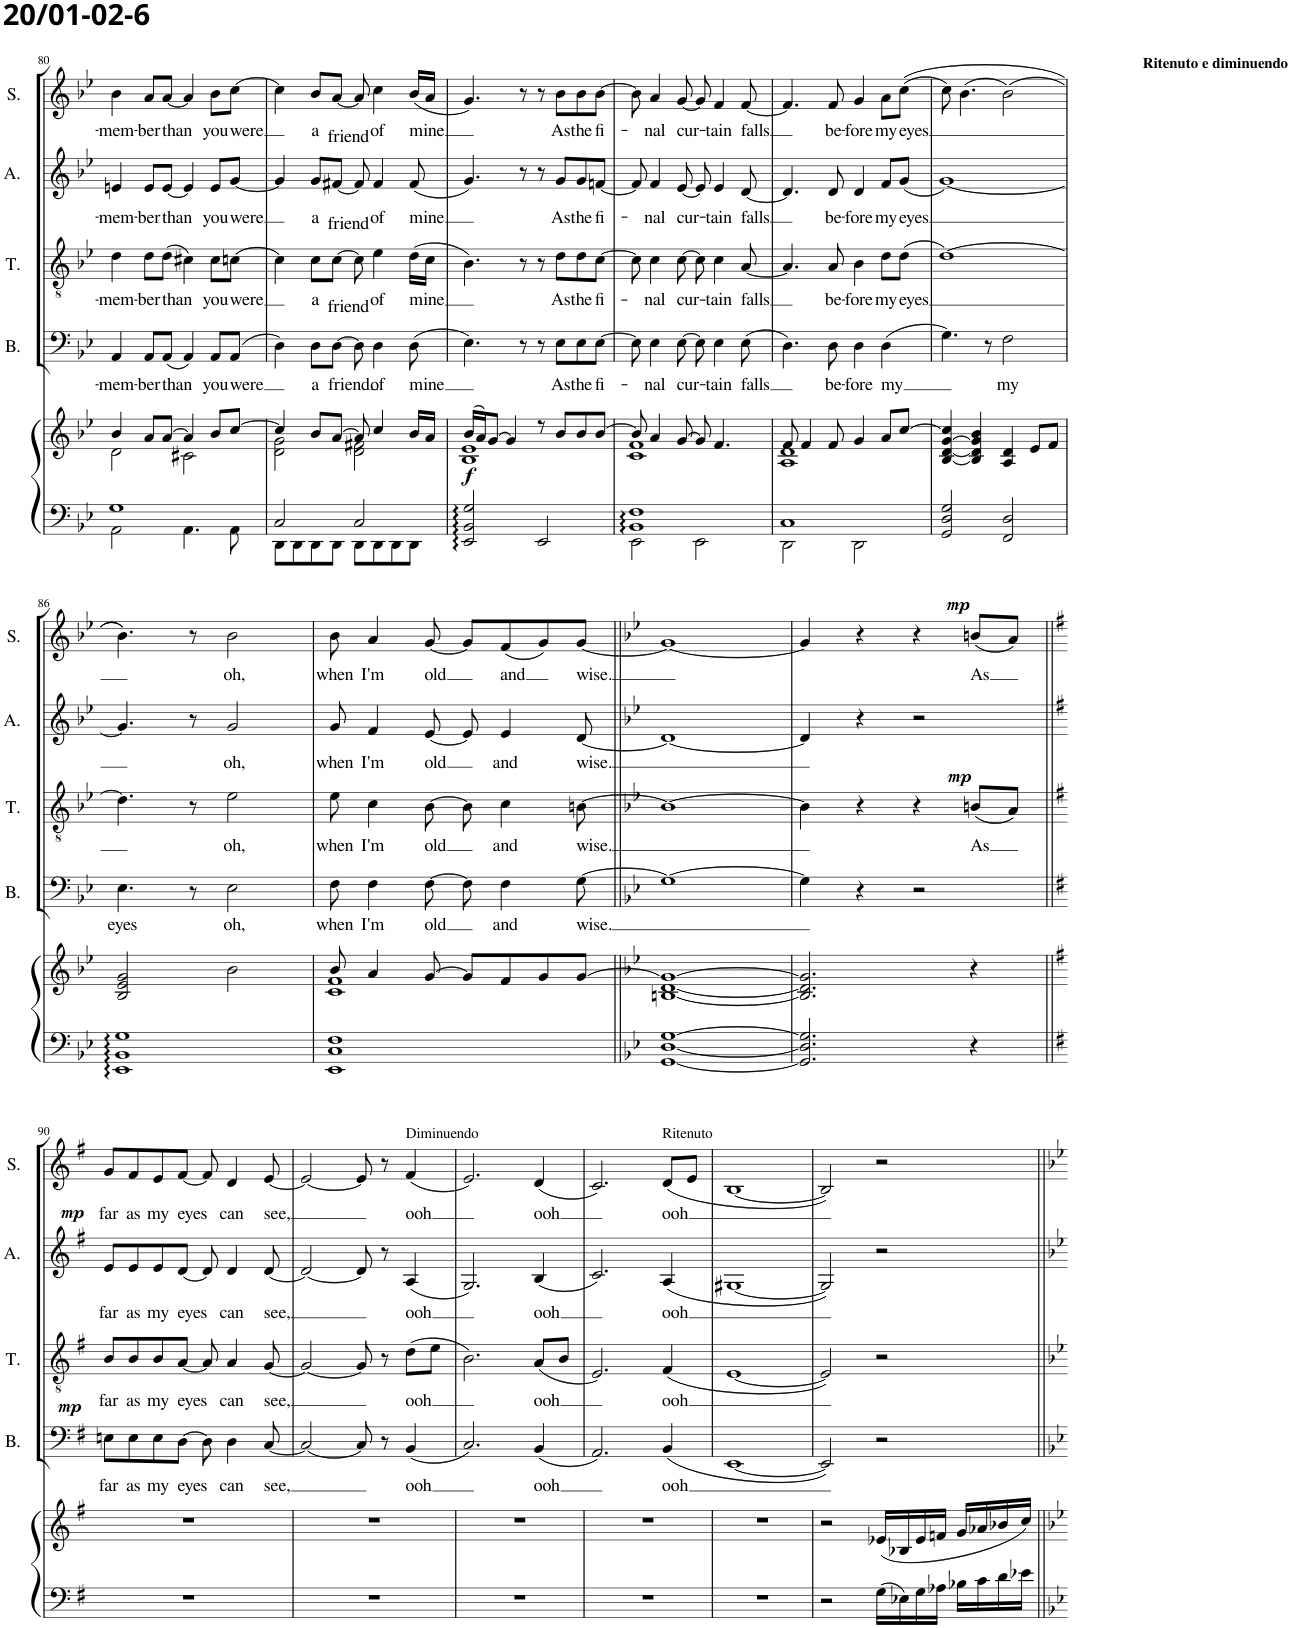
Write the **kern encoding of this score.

**kern	**kern	**dynam	**kern	**text	**dynam	**kern	**text	**dynam	**kern	**text	**dynam	**kern	**text	**dynam
*part5	*part5	*part5	*part4	*part4	*part4	*part3	*part3	*part3	*part2	*part2	*part2	*part1	*part1	*part1
*staff6	*staff5	*staff5/6	*staff4	*staff4	*staff4	*staff3	*staff3	*staff3	*staff2	*staff2	*staff2	*staff1	*staff1	*staff1
*I"Piano	*	*	*I"Bass	*	*	*I"Tenor	*	*	*I"Alto	*	*	*I"Soprano	*	*
*I'Pno	*	*	*I'B.	*	*	*I'T.	*	*	*I'A.	*	*	*I'S.	*	*
!!LO:PB:g=z
*clefF4	*clefG2	*	*clefF4	*	*	*clefGv2	*	*	*clefG2	*	*	*clefG2	*	*
*k[b-e-]	*k[b-e-]	*	*k[b-e-]	*	*	*k[b-e-]	*	*	*k[b-e-]	*	*	*k[b-e-]	*	*
*M2/2	*M2/2	*	*M2/2	*	*	*M2/2	*	*	*M2/2	*	*	*M2/2	*	*
=80	=80	=80	=80	=80	=80	=80	=80	=80	=80	=80	=80	=80	=80	=80
*^	*^	*	*	*	*	*	*	*	*	*	*	*	*	*
!	!	!	!	!	!	!LO:LY:b	!	!	!LO:LY:b	!	!	!LO:LY:b	!	!	!LO:LY:b	!
1G	2AA\	4b-/	2d\	.	4AA/	-mem-	.	4d\	-mem-	.	4en/	-mem-	.	4b-\	-mem-	.
!	!	!	!	!	!	!LO:LY:b	!	!	!LO:LY:b	!	!	!LO:LY:b	!	!	!LO:LY:b	!
.	.	8a/L	.	.	8AA/L	-ber	.	8d\L	-ber	.	8e/L	-ber	.	8a/L	-ber	.
!	!	!	!	!	!	!LO:LY:b	!	!	!LO:LY:b	!	!	!LO:LY:b	!	!	!LO:LY:b	!
.	.	[8a/J	.	.	(8AA/J	than	.	(8d\J	than	.	[8e/J	than	.	[8a/J	than	.
.	4.AA\	4a/]	2c#X\	.	4AA/)	.	.	4c#X\)	.	.	4e/]	.	.	4a/]	.	.
!	!	!	!	!	!	!LO:LY:b	!	!	!LO:LY:b	!	!	!LO:LY:b	!	!	!LO:LY:b	!
.	.	8b-/L	.	.	8AA/L	you	.	8c#\L	you	.	8e/L	you	.	8b-\L	you	.
!	!	!	!	!	!	!LO:LY:b	!	!	!LO:LY:b	!	!	!LO:LY:b	!	!	!LO:LY:b	!
.	8AA\	[8cc/J	.	.	(8AA/J	were	.	[8cn\J	were	.	[8g/J	were	.	[8cc\J	were	.
=81	=81	=81	=81	=81	=81	=81	=81	=81	=81	=81	=81	=81	=81	=81	=81	=81
2C/	8DD\L	4cc/]	2d\ 2g\	.	4D\)	.	.	4c\]	.	.	4g/]	.	.	4cc\]	.	.
.	8DD\	.	.	.	.	.	.	.	.	.	.	.	.	.	.	.
!	!	!	!	!	!	!LO:LY:b	!	!	!LO:LY:b	!	!	!LO:LY:b	!	!	!LO:LY:b	!
.	8DD\	8b-/L	.	.	8D\L	a	.	8c\L	a	.	8g/L	a	.	8b-/L	a	.
!	!	!	!	!	!	!LO:LY:b	!	!	!LO:LY:b	!	!	!LO:LY:b	!	!	!LO:LY:b	!
.	8DD\J	[8a/J	.	.	[8D\J	friend	.	[8c\J	friend	.	[8f#X/J	friend	.	[8a/J	friend	.
2C/	8DD\L	8a/]	2d\ 2f#X\	.	8D\]	.	.	8c\]	.	.	8f#/]	.	.	8a/]	.	.
!	!	!	!	!	!	!LO:LY:b	!	!	!LO:LY:b	!	!	!LO:LY:b	!	!	!LO:LY:b	!
.	8DD\	4cc/	.	.	4D\	of	.	4e-\	of	.	4f#/	of	.	4cc\	of	.
.	8DD\	.	.	.	.	.	.	.	.	.	.	.	.	.	.	.
!	!	!	!	!	!	!LO:LY:b	!	!	!LO:LY:b	!	!	!LO:LY:b	!	!	!LO:LY:b	!
.	8DD\J	16b-/LL	.	.	(8D\	mine	.	(16d\LL	mine	.	(8f#/	mine	.	(16b-/LL	mine	.
.	.	16a/JJ	.	.	.	.	.	16c\JJ	.	.	.	.	.	16a/JJ	.	.
*v	*v	*	*	*	*	*	*	*	*	*	*	*	*	*	*	*
=82	=82	=82	=82	=82	=82	=82	=82	=82	=82	=82	=82	=82	=82	=82	=82
!	!	!	!LO:DY:b	!	!	!	!	!	!	!	!	!	!	!	!
2EE-/ 2BB-/ 2G/	(16b-/LL	1B- 1e-	f	4.E-\)	.	.	4.B-\)	.	.	4.g/)	.	.	4.g/)	.	.
.	16a/J)	.	.	.	.	.	.	.	.	.	.	.	.	.	.
.	[8g/J	.	.	.	.	.	.	.	.	.	.	.	.	.	.
.	4g/]	.	.	.	.	.	.	.	.	.	.	.	.	.	.
.	.	.	.	8r	.	.	8r	.	.	8r	.	.	8r	.	.
2EE-/	8r	.	.	8r	.	.	8r	.	.	8r	.	.	8r	.	.
!	!	!	!	!	!LO:LY:b	!	!	!LO:LY:b	!	!	!LO:LY:b	!	!	!LO:LY:b	!
.	8b-/L	.	.	8E-\L	As	.	8d\L	As	.	8g/L	As	.	8b-\L	As	.
!	!	!	!	!	!LO:LY:b	!	!	!LO:LY:b	!	!	!LO:LY:b	!	!	!LO:LY:b	!
.	8b-/	.	.	8E-\	the	.	8d\	the	.	8g/	the	.	8b-\	the	.
!	!	!	!	!	!LO:LY:b	!	!	!LO:LY:b	!	!	!LO:LY:b	!	!	!LO:LY:b	!
.	[8b-/J	.	.	[8E-\J	fi-	.	[8c\J	fi-	.	[8fn/J	fi-	.	[8b-\J	fi-	.
=83	=83	=83	=83	=83	=83	=83	=83	=83	=83	=83	=83	=83	=83	=83	=83
*^	*	*	*	*	*	*	*	*	*	*	*	*	*	*	*
1BB- 1F	2EE-\	8b-/]	1c 1f	.	8E-\]	.	.	8c\]	.	.	8f/]	.	.	8b-\]	.	.
!	!	!	!	!	!	!LO:LY:b	!	!	!LO:LY:b	!	!	!LO:LY:b	!	!	!LO:LY:b	!
.	.	4a/	.	.	4E-\	-nal	.	4c\	-nal	.	4f/	-nal	.	4a/	-nal	.
!	!	!	!	!	!	!LO:LY:b	!	!	!LO:LY:b	!	!	!LO:LY:b	!	!	!LO:LY:b	!
.	.	[8g/	.	.	[8E-\	cur-	.	[8c\	cur-	.	[8e-/	cur-	.	[8g/	cur-	.
.	2EE-\	8g/]	.	.	8E-\]	.	.	8c\]	.	.	8e-/]	.	.	8g/]	.	.
!	!	!	!	!	!	!LO:LY:b	!	!	!LO:LY:b	!	!	!LO:LY:b	!	!	!LO:LY:b	!
.	.	4.f/	.	.	4E-\	-tain	.	4c\	-tain	.	4e-/	-tain	.	4f/	-tain	.
!	!	!	!	!	!	!LO:LY:b	!	!	!LO:LY:b	!	!	!LO:LY:b	!	!	!LO:LY:b	!
.	.	.	.	.	(8E-\	falls	.	[8A/	falls	.	[8d/	falls	.	[8f/	falls	.
=84	=84	=84	=84	=84	=84	=84	=84	=84	=84	=84	=84	=84	=84	=84	=84	=84
1C	2DD\	8f/	1A 1d	.	4.D\)	.	.	4.A/]	.	.	4.d/]	.	.	4.f/]	.	.
.	.	4f/	.	.	.	.	.	.	.	.	.	.	.	.	.	.
!	!	!	!	!	!	!LO:LY:b	!	!	!LO:LY:b	!	!	!LO:LY:b	!	!	!LO:LY:b	!
.	.	8f/	.	.	8D\	be-	.	8A/	be-	.	8d/	be-	.	8f/	be-	.
!	!	!	!	!	!	!LO:LY:b	!	!	!LO:LY:b	!	!	!LO:LY:b	!	!	!LO:LY:b	!
.	2DD\	4g/	.	.	4D\	-fore	.	4B-\	-fore	.	4d/	-fore	.	4g/	-fore	.
!	!	!	!	!	!	!LO:LY:b	!	!	!LO:LY:b	!	!	!LO:LY:b	!	!	!LO:LY:b	!
.	.	8a/L	.	.	(4D\	my	.	8d\L	my	.	8f/L	my	.	8a\L	my	.
!	!	!	!	!	!	!	!	!	!LO:LY:b	!	!	!LO:LY:b	!	!	!LO:LY:b	!
.	.	[8cc/J	.	.	.	.	.	(8d\J	eyes	.	(8g/J	eyes	.	((8cc\J	eyes	.
*v	*v	*	*	*	*	*	*	*	*	*	*	*	*	*	*	*
*	*v	*v	*	*	*	*	*	*	*	*	*	*	*	*	*
=85	=85	=85	=85	=85	=85	=85	=85	=85	=85	=85	=85	=85	=85	=85
*	*	*	*	*	*	*	*	*	*	*	*	*^	*	*
2GG/ 2D/ 2G/	[4B-/ [4d/ [4g/ 4cc/]	.	4.G\)	.	.	[1d)	.	.	[1g)	.	.	8cc\)	2.ryy	.	.
.	.	.	.	.	.	.	.	.	.	.	.	(4.b-\	.	.	.
.	4B-/] 4d/] 4g/] 4b-/	.	.	.	.	.	.	.	.	.	.	.	.	.	.
.	.	.	8r	.	.	.	.	.	.	.	.	.	.	.	.
!	!	!	!	!LO:LY:b	!	!	!	!	!	!	!	!	!	!	!
2FF/ 2D/	4A/ 4d/	.	2F\	my	.	.	.	.	.	.	.	(2b-\)	.	.	.
!	!	!	!	!	!	!	!	!	!	!	!	!	!LO:TX:a:B:t=Ritenuto e diminuendo	!	!
.	8e-/L	.	.	.	.	.	.	.	.	.	.	.	4ryy	.	.
.	8f/J	.	.	.	.	.	.	.	.	.	.	.	.	.	.
!!LO:LB:g=z
=86	=86	=86	=86	=86	=86	=86	=86	=86	=86	=86	=86	=86	=86	=86	=86
!	!	!	!	!LO:LY:b	!	!	!	!	!	!	!	!	!	!	!
*	*	*	*	*	*	*	*	*	*	*	*	*v	*v	*	*
1EE- 1BB- 1G	2B-/ 2e-/ 2g/	.	4.E-\	eyes	.	4.d\]	.	.	4.g/]	.	.	4.b-\))	.	.
.	.	.	8r	.	.	8r	.	.	8r	.	.	8r	.	.
!	!	!	!	!LO:LY:b	!	!	!LO:LY:b	!	!	!LO:LY:b	!	!	!LO:LY:b	!
.	2b-\	.	2E-\	oh,	.	2e-\	oh,	.	2g/	oh,	.	2b-\	oh,	.
=87	=87	=87	=87	=87	=87	=87	=87	=87	=87	=87	=87	=87	=87	=87
*	*^	*	*	*	*	*	*	*	*	*	*	*	*	*
!	!	!	!	!	!LO:LY:b	!	!	!LO:LY:b	!	!	!LO:LY:b	!	!	!LO:LY:b	!
1EE- 1C 1F	8b-/	1c 1f	.	8F\	when	.	8e-\	when	.	8g/	when	.	8b-\	when	.
!	!	!	!	!	!LO:LY:b	!	!	!LO:LY:b	!	!	!LO:LY:b	!	!	!LO:LY:b	!
.	4a/	.	.	4F\	I'm	.	4c\	I'm	.	4f/	I'm	.	4a/	I'm	.
!	!	!	!	!	!LO:LY:b	!	!	!LO:LY:b	!	!	!LO:LY:b	!	!	!LO:LY:b	!
.	[8g/	.	.	[8F\	old	.	[8B-\	old	.	[8e-/	old	.	[8g/	old	.
.	8g/L]	.	.	8F\]	.	.	8B-\]	.	.	8e-/]	.	.	8g/L]	.	.
!	!	!	!	!	!LO:LY:b	!	!	!LO:LY:b	!	!	!LO:LY:b	!	!	!LO:LY:b	!
.	8f/	.	.	4F\	and	.	4c\	and	.	4e-/	and	.	(8f/	and	.
.	8g/	.	.	.	.	.	.	.	.	.	.	.	8g/)	.	.
!	!	!	!	!	!LO:LY:b	!	!	!LO:LY:b	!	!	!LO:LY:b	!	!	!LO:LY:b	!
.	[8g/J	.	.	[8G\	wise.	.	[8Bn\	wise.	.	[8d/	wise.	.	[8g/J	wise.	.
*	*v	*v	*	*	*	*	*	*	*	*	*	*	*	*	*
=88||	=88||	=88||	=88||	=88||	=88||	=88||	=88||	=88||	=88||	=88||	=88||	=88||	=88||	=88||
*k[b-e-]	*k[b-e-]	*	*k[b-e-]	*	*	*k[b-e-]	*	*	*k[b-e-]	*	*	*k[b-e-]	*	*
[1GG [1D [1G	[1Bn [1d 1g_	.	1G_	.	.	1B_	.	.	1d_	.	.	1g_	.	.
=89	=89	=89	=89	=89	=89	=89	=89	=89	=89	=89	=89	=89	=89	=89
2.GG/] 2.D/] 2.G/]	2.B/] 2.d/] 2.g/]	.	4G\]	.	.	4B\]	.	.	4d/]	.	.	4g/]	.	.
.	.	.	4r	.	.	4r	.	.	4r	.	.	4r	.	.
.	.	.	2r	.	.	4r	.	.	2r	.	.	4r	.	.
!	!	!	!	!	!	!	!LO:LY:b	!LO:DY:a	!	!	!	!	!LO:LY:b	!LO:DY:a
4r	4r	.	.	.	.	(8Bn/L	As	mp	.	.	.	(8bn/L	As	mp
.	.	.	.	.	.	8A/J)	.	.	.	.	.	8a/J)	.	.
!!LO:LB:g=z
=90||	=90||	=90||	=90||	=90||	=90||	=90||	=90||	=90||	=90||	=90||	=90||	=90||	=90||	=90||
*k[f#]	*k[f#]	*	*k[f#]	*	*	*k[f#]	*	*	*k[f#]	*	*	*k[f#]	*	*
!	!	!	!	!LO:LY:b	!LO:DY:a	!	!LO:LY:b	!	!	!LO:LY:b	!LO:DY:a	!	!LO:LY:b	!
1r	1r	.	8En\L	far	mp	8B/L	far	.	8e/L	far	mp	8g/L	far	.
!	!	!	!	!LO:LY:b	!	!	!LO:LY:b	!	!	!LO:LY:b	!	!	!LO:LY:b	!
.	.	.	8E\	as	.	8B/	as	.	8e/	as	.	8f#/	as	.
!	!	!	!	!LO:LY:b	!	!	!LO:LY:b	!	!	!LO:LY:b	!	!	!LO:LY:b	!
.	.	.	8E\	my	.	8B/	my	.	8e/	my	.	8e/	my	.
!	!	!	!	!LO:LY:b	!	!	!LO:LY:b	!	!	!LO:LY:b	!	!	!LO:LY:b	!
.	.	.	[8D\J	eyes	.	[8A/J	eyes	.	[8d/J	eyes	.	[8f#/J	eyes	.
.	.	.	8D\]	.	.	8A/]	.	.	8d/]	.	.	8f#/]	.	.
!	!	!	!	!LO:LY:b	!	!	!LO:LY:b	!	!	!LO:LY:b	!	!	!LO:LY:b	!
.	.	.	4D\	can	.	4A/	can	.	4d/	can	.	4d/	can	.
!	!	!	!	!LO:LY:b	!	!	!LO:LY:b	!	!	!LO:LY:b	!	!	!LO:LY:b	!
.	.	.	[8C/	see,	.	[8G/	see,	.	[8d/	see,	.	[8e/	see,	.
=91	=91	=91	=91	=91	=91	=91	=91	=91	=91	=91	=91	=91	=91	=91
1r	1r	.	2C/_	.	.	2G/_	.	.	2d/_	.	.	2e/_	.	.
.	.	.	8C/]	.	.	8G/]	.	.	8d/]	.	.	8e/]	.	.
.	.	.	8r	.	.	8r	.	.	8r	.	.	8r	.	.
!	!	!	!	!	!	!	!	!	!	!	!	!LO:TX:a:t=Diminuendo	!	!
!	!	!	!	!LO:LY:b	!	!	!LO:LY:b	!	!	!LO:LY:b	!	!	!LO:LY:b	!
.	.	.	(4BB/	ooh	.	(8d\L	ooh	.	(4A/	ooh	.	(4f#/	ooh	.
.	.	.	.	.	.	8e\J	.	.	.	.	.	.	.	.
=92	=92	=92	=92	=92	=92	=92	=92	=92	=92	=92	=92	=92	=92	=92
1r	1r	.	2.C/)	.	.	2.B\)	.	.	2.G/)	.	.	2.e/)	.	.
!	!	!	!	!LO:LY:b	!	!	!LO:LY:b	!	!	!LO:LY:b	!	!	!LO:LY:b	!
.	.	.	(4BB/	ooh	.	(8A/L	ooh	.	(4B/	ooh	.	(4d/	ooh	.
.	.	.	.	.	.	8B/J	.	.	.	.	.	.	.	.
=93	=93	=93	=93	=93	=93	=93	=93	=93	=93	=93	=93	=93	=93	=93
1r	1r	.	2.AA/)	.	.	2.E/)	.	.	2.c/)	.	.	2.c/)	.	.
!	!	!	!	!	!	!	!	!	!	!	!	!LO:TX:a:t=Ritenuto	!	!
!	!	!	!	!LO:LY:b	!	!	!LO:LY:b	!	!	!LO:LY:b	!	!	!LO:LY:b	!
.	.	.	(<4BB/	ooh	.	(<4F#/	ooh	.	(<4A/	ooh	.	(<8d/L	ooh	.
.	.	.	.	.	.	.	.	.	.	.	.	8e/J	.	.
=94	=94	=94	=94	=94	=94	=94	=94	=94	=94	=94	=94	=94	=94	=94
1r	1r	.	[1EE	.	.	[1E	.	.	[1G#X	.	.	[1B	.	.
=95	=95	=95	=95	=95	=95	=95	=95	=95	=95	=95	=95	=95	=95	=95
2r	2r	.	2EE/])	.	.	2E/])	.	.	2G#/])	.	.	2B/])	.	.
16G\LL	(16e-X/LL	.	2r	.	.	2r	.	.	2r	.	.	2r	.	.
16E-X\	16B-X/	.	.	.	.	.	.	.	.	.	.	.	.	.
16G\	16e-/	.	.	.	.	.	.	.	.	.	.	.	.	.
16A-X\JJ	16fn/JJ	.	.	.	.	.	.	.	.	.	.	.	.	.
16B-X\LL	16g/LL	.	.	.	.	.	.	.	.	.	.	.	.	.
16c\	16a-X/	.	.	.	.	.	.	.	.	.	.	.	.	.
16d\	16b-X/	.	.	.	.	.	.	.	.	.	.	.	.	.
16e-X\JJ	16cc/JJ)	.	.	.	.	.	.	.	.	.	.	.	.	.
=||	=||	=||	=||	=||	=||	=||	=||	=||	=||	=||	=||	=||	=||	=||
*-	*-	*-	*-	*-	*-	*-	*-	*-	*-	*-	*-	*-	*-	*-
